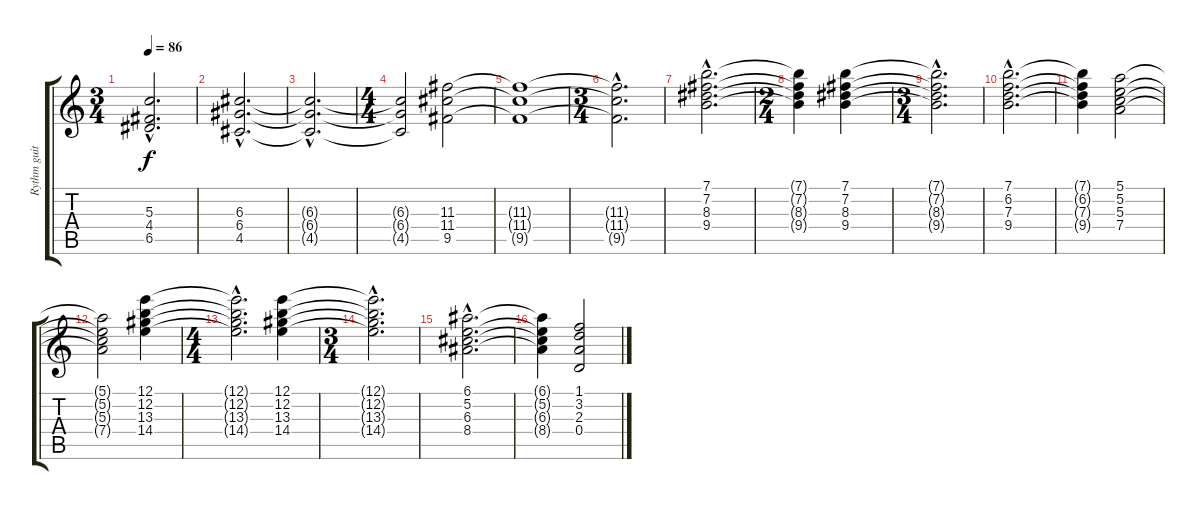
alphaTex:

\track ("Rythm guitar" "Rythm guit") {instrument acousticguitarsteel}
\staff {score tabs}
\tuning (E4 B3 G3 D3 A2 E2) {hide}
\ts (3 4)
\tempo 86
\clef g2
\ks c
(5.3{hac t} 4.4{hac t} 6.5{hac t}).2{d dy f} |
(6.3{hac} 6.4{hac} 4.5{hac}).2{d} |
(6.3{hac t} 6.4{hac t} 4.5{hac t}).2{d} |
\ts (4 4)
(6.3{t} 6.4{t} 4.5{t}).2 (11.3 11.4 9.5).2 |
(11.3{t} 11.4{t} 9.5{t}).1 |
\ts (3 4)
(11.3{hac t} 11.4{hac t} 9.5{hac t}).2{d} |
(7.1{hac} 7.2{hac} 8.3{hac} 9.4{hac}).2{d} |
\ts (2 4)
(7.1{t} 7.2{t} 8.3{t} 9.4{t}).4 (7.1 7.2 8.3 9.4).4 |
\ts (3 4)
(7.1{hac t} 7.2{hac t} 8.3{hac t} 9.4{hac t}).2{d} |
(7.1{hac} 6.2{hac} 7.3{hac} 9.4{hac}).2{d} |
(7.1{t} 6.2{t} 7.3{t} 9.4{t}).4 (5.1 5.2 5.3 7.4).2 |
(5.1{t} 5.2{t} 5.3{t} 7.4{t}).2 (12.1 12.2 13.3 14.4).4 |
\ts (4 4)
(12.1{hac t} 12.2{hac t} 13.3{hac t} 14.4{hac t}).2{d} (12.1 12.2 13.3 14.4).4 |
\ts (3 4)
(12.1{hac t} 12.2{hac t} 13.3{hac t} 14.4{hac t}).2{d} |
(6.1{hac} 5.2{hac} 6.3{hac} 8.4{hac}).2{d} |
(6.1{t} 5.2{t} 6.3{t} 8.4{t}).4 (1.1 3.2 2.3 0.4).2
